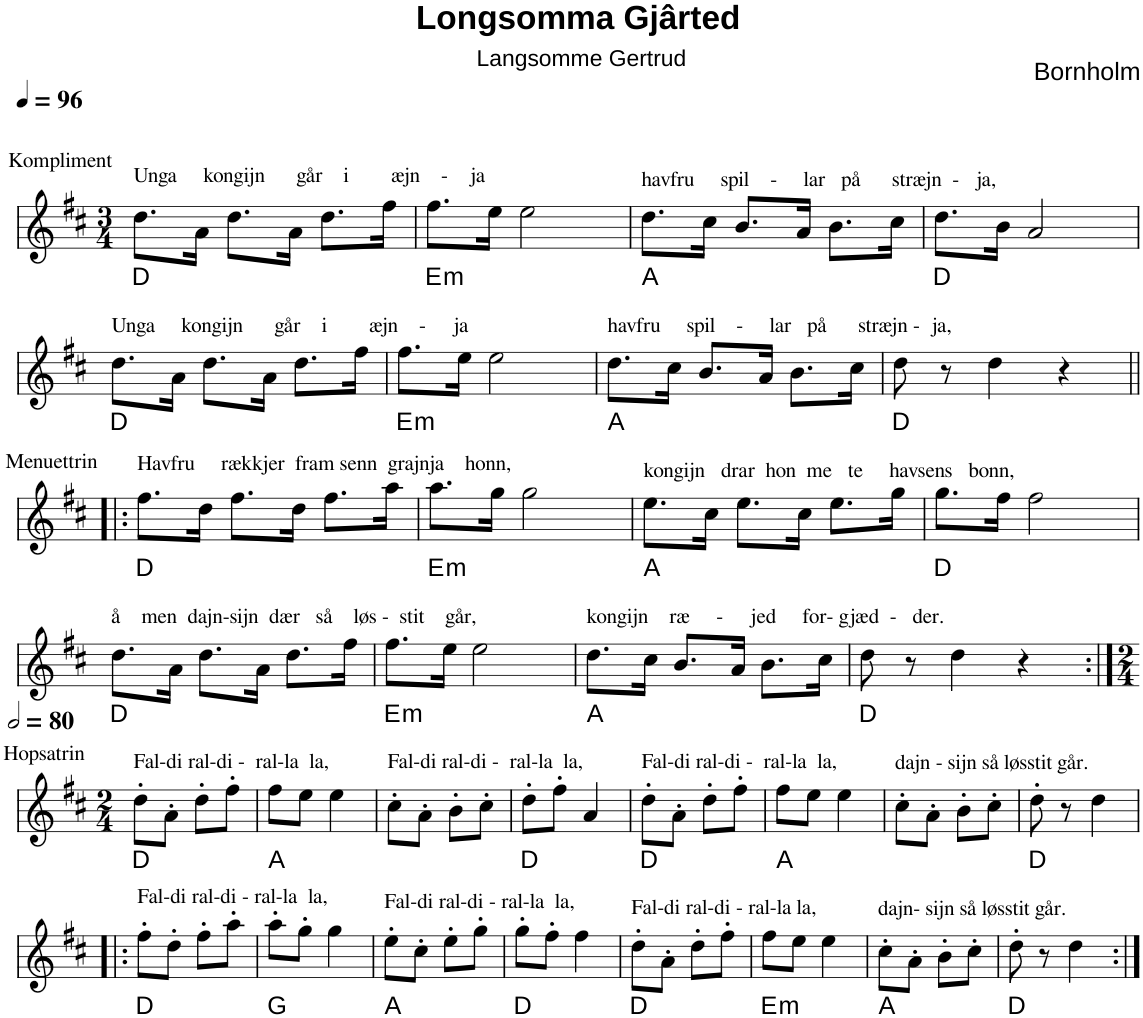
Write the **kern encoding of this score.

**kern	**harte
*part1	*part1
*staff1	*
*I"Piano	*
*I'Pno.	*
*clefG2	*
*k[f#c#]	*
*M3/4	*
*MM96	*
=1	=1
!LO:TX:a:t=Unga     kongijn      går    i        æjn    -    ja	!
!LO:TX:a:t=Kompliment	!
8.dd\L	D:maj
16a\Jk	.
8.dd\L	.
16a\Jk	.
8.dd\L	.
16ff#\Jk	.
=2	=2
!	!LO:H:kt=m
8.ff#\L	E:min
16ee\Jk	.
2ee\	.
=3	=3
!LO:TX:a:t=havfru     spil    -     lar   på      stræjn  -   ja,	!
8.dd\L	A:maj
16cc#\Jk	.
8.b/L	.
16a/Jk	.
8.b\L	.
16cc#\Jk	.
=4	=4
8.dd\L	D:maj
16b\Jk	.
2a/	.
!!LO:LB:g=z
=5	=5
!LO:TX:a:t=Unga     kongijn      går    i        æjn    -     ja	!
8.dd\L	D:maj
16a\Jk	.
8.dd\L	.
16a\Jk	.
8.dd\L	.
16ff#\Jk	.
=6	=6
!	!LO:H:kt=m
8.ff#\L	E:min
16ee\Jk	.
2ee\	.
=7	=7
!LO:TX:a:t=havfru     spil    -     lar   på      stræjn -  ja,	!
8.dd\L	A:maj
16cc#\Jk	.
8.b/L	.
16a/Jk	.
8.b\L	.
16cc#\Jk	.
=8	=8
8dd\	D:maj
8r	.
4dd\	.
4r	.
!!LO:LB:g=z
=9!|:	=9!|:
!LO:TX:a:t=Havfru     rækkjer  fram senn  grajnja    honn,	!
!LO:TX:a:t=Menuettrin	!
8.ff#\L	D:maj
16dd\Jk	.
8.ff#\L	.
16dd\Jk	.
8.ff#\L	.
16aa\Jk	.
=10	=10
!	!LO:H:kt=m
8.aa\L	E:min
16gg\Jk	.
2gg\	.
=11	=11
!LO:TX:a:t=kongijn   drar  hon  me   te     havsens   bonn,	!
8.ee\L	A:maj
16cc#\Jk	.
8.ee\L	.
16cc#\Jk	.
8.ee\L	.
16gg\Jk	.
=12	=12
8.gg\L	D:maj
16ff#\Jk	.
2ff#\	.
!!LO:LB:g=z
=13	=13
!LO:TX:a:t=å    men  dajn-sijn  dær   så    løs -  stit    går,	!
8.dd\L	D:maj
16a\Jk	.
8.dd\L	.
16a\Jk	.
8.dd\L	.
16ff#\Jk	.
=14	=14
!	!LO:H:kt=m
8.ff#\L	E:min
16ee\Jk	.
2ee\	.
=15	=15
!LO:TX:a:t=kongijn    ræ     -     jed     for- gjæd  -   der.	!
8.dd\L	A:maj
16cc#\Jk	.
8.b/L	.
16a/Jk	.
8.b\L	.
16cc#\Jk	.
=16	=16
8dd\	D:maj
8r	.
4dd\	.
4r	.
!!LO:LB:g=z
=17:|!	=17:|!
*M2/4	*
*MM160	*
!LO:TX:a:t=Hopsatrin	!
!LO:TX:a:t=Fal-di ral-di -  ral-la  la,	!
8dd'\L	D:maj
8a'\J	.
8dd'\L	.
8ff#'\J	.
=18	=18
8ff#\L	A:maj
8ee\J	.
4ee\	.
=19	=19
!LO:TX:a:t=Fal-di ral-di -  ral-la  la,	!
8cc#'\L	.
8a'\J	.
8b'\L	.
8cc#'\J	.
=20	=20
8dd'\L	D:maj
8ff#'\J	.
4a/	.
=21	=21
!LO:TX:a:t=Fal-di ral-di -  ral-la  la,	!
8dd'\L	D:maj
8a'\J	.
8dd'\L	.
8ff#'\J	.
=22	=22
8ff#\L	A:maj
8ee\J	.
4ee\	.
=23	=23
!LO:TX:a:t=dajn - sijn så løsstit går.	!
8cc#'\L	.
8a'\J	.
8b'\L	.
8cc#'\J	.
=24	=24
8dd'\	D:maj
8r	.
4dd\	.
!!LO:LB:g=z
=25!|:	=25!|:
!LO:TX:a:t=Fal-di ral-di - ral-la  la,	!
8ff#'\L	D:maj
8dd'\J	.
8ff#'\L	.
8aa'\J	.
=26	=26
8aa'\L	G:maj
8gg'\J	.
4gg\	.
=27	=27
!LO:TX:a:t=Fal-di ral-di - ral-la  la,	!
8ee'\L	A:maj
8cc#'\J	.
8ee'\L	.
8gg'\J	.
=28	=28
8gg'\L	D:maj
8ff#'\J	.
4ff#\	.
=29	=29
!LO:TX:a:t=Fal-di ral-di - ral-la la,	!
8dd'\L	D:maj
8a'\J	.
8dd'\L	.
8ff#'\J	.
=30	=30
!	!LO:H:kt=m
8ff#\L	E:min
8ee\J	.
4ee\	.
=31	=31
!LO:TX:a:t=dajn- sijn så løsstit går.	!
8cc#'\L	A:maj
8a'\J	.
8b'\L	.
8cc#'\J	.
=32	=32
8dd'\	D:maj
8r	.
4dd\	.
=:|!	=:|!
*-	*-
